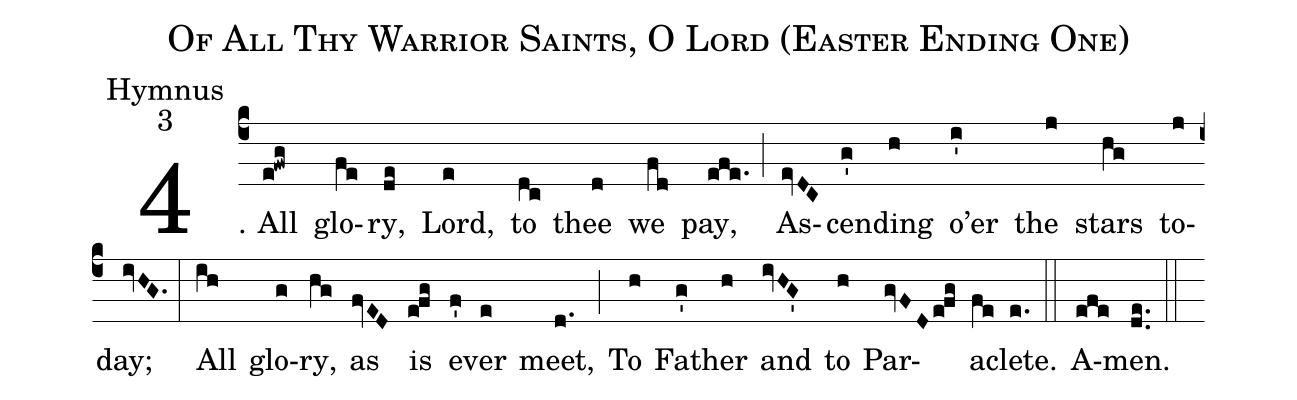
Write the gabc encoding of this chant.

name: Of All Thy Warrior Saints, O Lord (Easter Ending One);
office-part: Hymnus;
mode: 3;
%%
(c4)4. All(e!fwg) glo(fe)ry,(de) Lord,(e) to(dc) thee(d) we(fd) pay,(efe.) (;)
As(evDC)cend(g')ing(h) o'er(i') the(j) stars(hg) to-(j)day;(ivHG.) (:)
All(ih) glo(g)ry,(hg) as(fvED) is(e!fg) ev(f')er(e) meet,(d.) (;)
To(h) Fa(g')ther(h) and(ivHG') to(h) Par(gvFD/e!fg)a(fe)clete.(e.) (::)

A(efe)men.(de..) (::)
